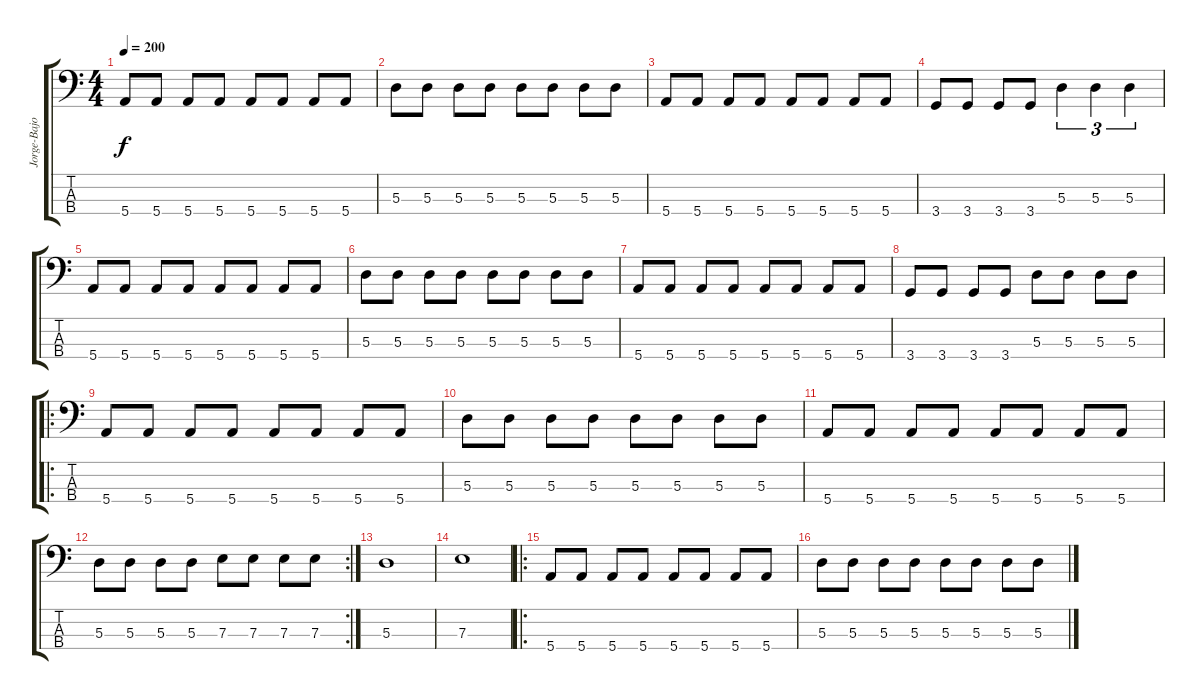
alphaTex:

\track ("Jorge-Bajo" "Jorge-Bajo") {instrument electricbassfinger}
\staff {score tabs}
\tuning (G2 D2 A1 E1) {hide}
\ts (4 4)
\tempo 200
\clef f4
\ks c
5.4.8{dy f} 5.4.8 5.4.8 5.4.8 5.4.8 5.4.8 5.4.8 5.4.8 |
5.3.8 5.3.8 5.3.8 5.3.8 5.3.8 5.3.8 5.3.8 5.3.8 |
5.4.8 5.4.8 5.4.8 5.4.8 5.4.8 5.4.8 5.4.8 5.4.8 |
3.4.8 3.4.8 3.4.8 3.4.8 5.3.4{tu (3 2)} 5.3.4{tu (3 2)} 5.3.4{tu (3 2)} |
5.4.8 5.4.8 5.4.8 5.4.8 5.4.8 5.4.8 5.4.8 5.4.8 |
5.3.8 5.3.8 5.3.8 5.3.8 5.3.8 5.3.8 5.3.8 5.3.8 |
5.4.8 5.4.8 5.4.8 5.4.8 5.4.8 5.4.8 5.4.8 5.4.8 |
3.4.8 3.4.8 3.4.8 3.4.8 5.3.8 5.3.8 5.3.8 5.3.8 |
\ro
5.4.8 5.4.8 5.4.8 5.4.8 5.4.8 5.4.8 5.4.8 5.4.8 |
5.3.8 5.3.8 5.3.8 5.3.8 5.3.8 5.3.8 5.3.8 5.3.8 |
5.4.8 5.4.8 5.4.8 5.4.8 5.4.8 5.4.8 5.4.8 5.4.8 |
\rc 2
5.3.8 5.3.8 5.3.8 5.3.8 7.3.8 7.3.8 7.3.8 7.3.8 |
5.3.1 |
7.3.1 |
\ro
5.4.8 5.4.8 5.4.8 5.4.8 5.4.8 5.4.8 5.4.8 5.4.8 |
5.3.8 5.3.8 5.3.8 5.3.8 5.3.8 5.3.8 5.3.8 5.3.8
